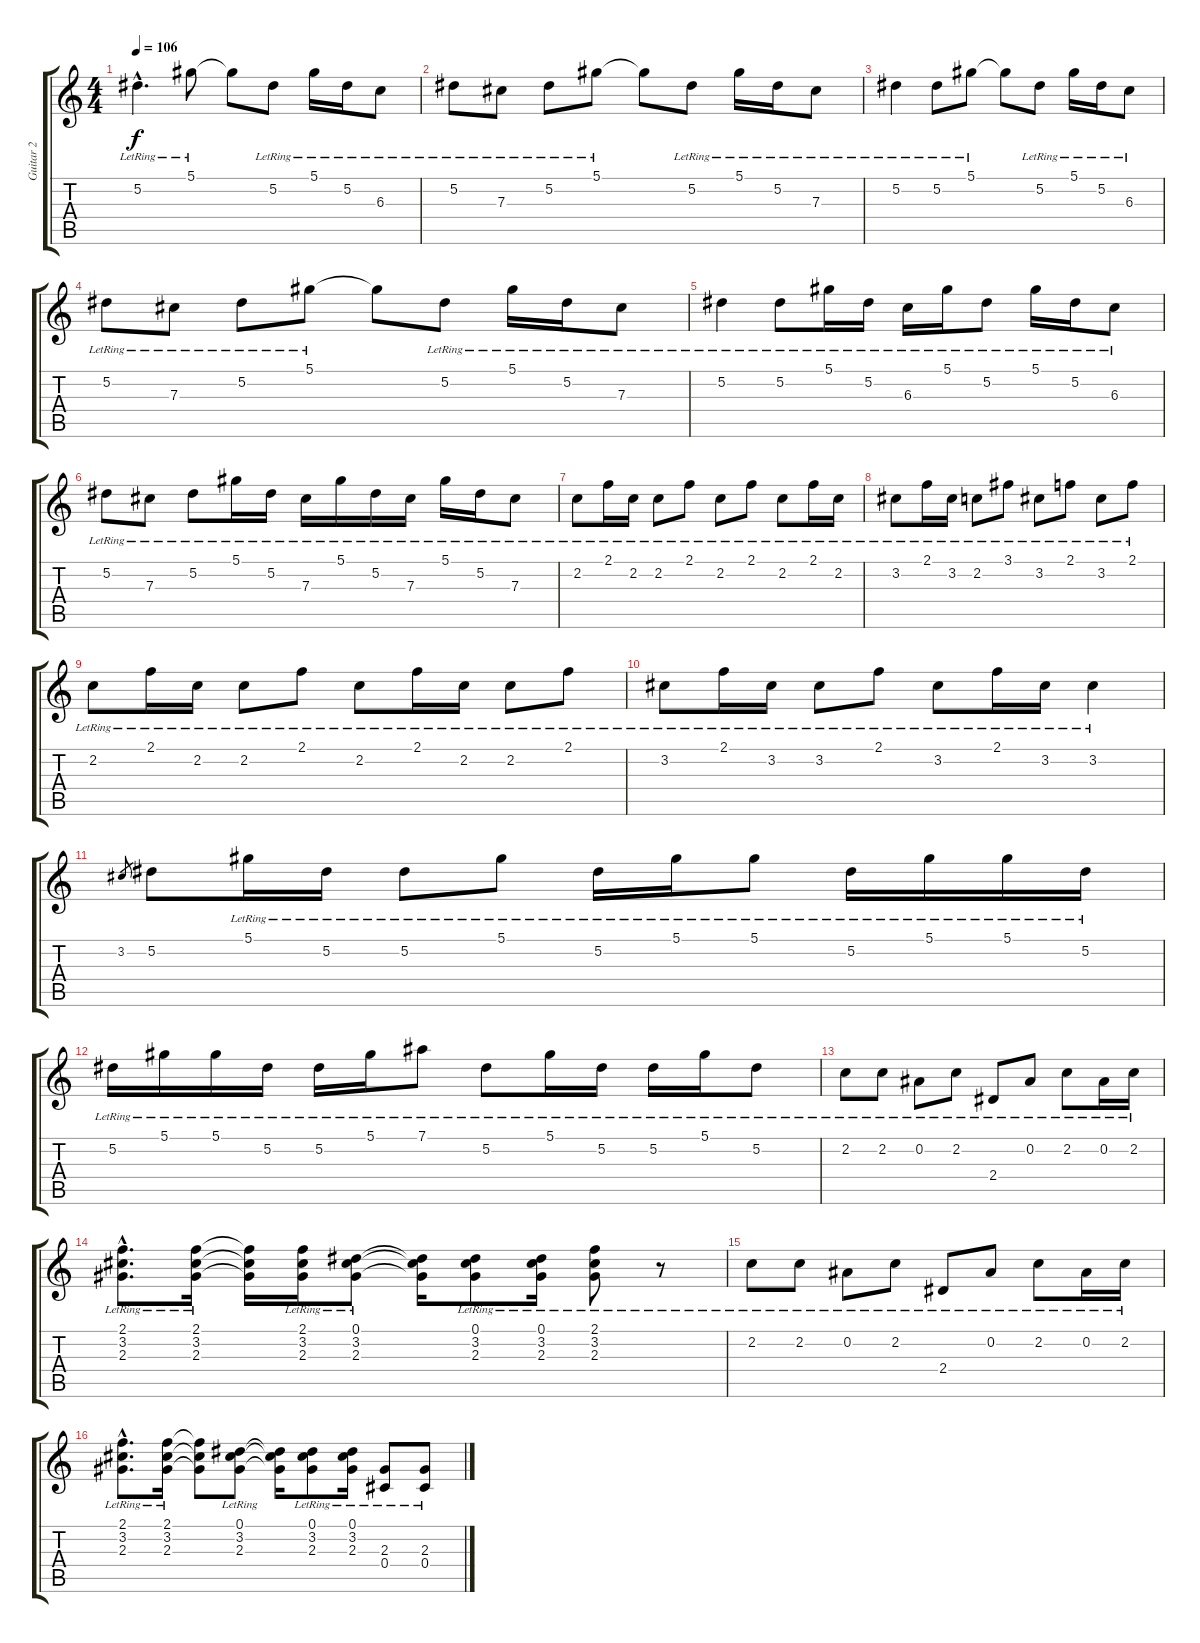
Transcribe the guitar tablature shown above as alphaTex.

\track ("Guitar 2" "Guitar 2") {instrument distortionguitar}
\staff {score tabs}
\tuning (Eb4 Bb3 Gb3 Db3 Ab2 Eb2) {hide}
\ts (4 4)
\tempo 106
\clef g2
\ks c
5.2{hac lr}.4{d dy f} 5.1{lr}.8 5.1{t}.8 5.2{lr}.8 5.1{lr}.16 5.2{lr}.16 6.3{lr}.8 |
5.2{lr}.8 7.3{lr}.8 5.2{lr}.8 5.1{lr}.8 5.1{t}.8 5.2{lr}.8 5.1{lr}.16 5.2{lr}.16 7.3{lr}.8 |
5.2{lr}.4 5.2{lr}.8 5.1{lr}.8 5.1{t}.8 5.2{lr}.8 5.1{lr}.16 5.2{lr}.16 6.3{lr}.8 |
5.2{lr}.8 7.3{lr}.8 5.2{lr}.8 5.1{lr}.8 5.1{t}.8 5.2{lr}.8 5.1{lr}.16 5.2{lr}.16 7.3{lr}.8 |
5.2{lr}.4 5.2{lr}.8 5.1{lr}.16 5.2{lr}.16 6.3{lr}.16 5.1{lr}.16 5.2{lr}.8 5.1{lr}.16 5.2{lr}.16 6.3{lr}.8 |
5.2{lr}.8 7.3{lr}.8 5.2{lr}.8 5.1{lr}.16 5.2{lr}.16 7.3{lr}.16 5.1{lr}.16 5.2{lr}.16 7.3{lr}.16 5.1{lr}.16 5.2{lr}.16 7.3{lr}.8 |
2.2{lr}.8 2.1{lr}.16 2.2{lr}.16 2.2{lr}.8 2.1{lr}.8 2.2{lr}.8 2.1{lr}.8 2.2{lr}.8 2.1{lr}.16 2.2{lr}.16 |
3.2{lr}.8 2.1{lr}.16 3.2{lr}.16 2.2{lr}.8 3.1{lr}.8 3.2{lr}.8 2.1{lr}.8 3.2{lr}.8 2.1{lr}.8 |
2.2{lr}.8 2.1{lr}.16 2.2{lr}.16 2.2{lr}.8 2.1{lr}.8 2.2{lr}.8 2.1{lr}.16 2.2{lr}.16 2.2{lr}.8 2.1{lr}.8 |
3.2{lr}.8 2.1{lr}.16 3.2{lr}.16 3.2{lr}.8 2.1{lr}.8 3.2{lr}.8 2.1{lr}.16 3.2{lr}.16 3.2{lr}.4 |
3.2.8{gr} 5.2.8 5.1{lr}.16 5.2{lr}.16 5.2{lr}.8 5.1{lr}.8 5.2{lr}.16 5.1{lr}.16 5.1{lr}.8 5.2{lr}.16 5.1{lr}.16 5.1{lr}.16 5.2{lr}.16 |
5.2{lr}.16 5.1{lr}.16 5.1{lr}.16 5.2{lr}.16 5.2{lr}.16 5.1{lr}.16 7.1{lr}.8 5.2{lr}.8 5.1{lr}.16 5.2{lr}.16 5.2{lr}.16 5.1{lr}.16 5.2{lr}.8 |
2.2{lr}.8 2.2{lr}.8 0.2{lr}.8 2.2{lr}.8 2.4{lr}.8 0.2{lr}.8 2.2{lr}.8 0.2{lr}.16 2.2{lr}.16 |
(2.1{hac lr} 3.2{hac lr} 2.3{hac lr}).8{d} (2.1{lr} 3.2{lr} 2.3{lr}).16 (2.1{t} 3.2{t} 2.3{t}).16 (2.1{lr} 3.2{lr} 2.3{lr}).16 (0.1{lr} 3.2{lr} 2.3{lr}).8 (0.1{t} 3.2{t} 2.3{t}).16 (0.1{lr} 3.2{lr} 2.3{lr}).8 (0.1{lr} 3.2{lr} 2.3{lr}).16 (2.1{lr} 3.2{lr} 2.3{lr}).8 r.8 |
2.2{lr}.8 2.2{lr}.8 0.2{lr}.8 2.2{lr}.8 2.4{lr}.8 0.2{lr}.8 2.2{lr}.8 0.2{lr}.16 2.2{lr}.16 |
(2.1{hac lr} 3.2{hac lr} 2.3{hac lr}).8{d} (2.1{lr} 3.2{lr} 2.3{lr}).16 (2.1{t} 3.2{t} 2.3{t}).8 (0.1{lr} 3.2{lr} 2.3{lr}).8 (0.1{t} 3.2{t} 2.3{t}).16 (0.1{lr} 3.2{lr} 2.3{lr}).8 (0.1{lr} 3.2{lr} 2.3{lr}).16 (2.3{lr} 0.4{lr}).8 (2.3{lr} 0.4{lr}).8
